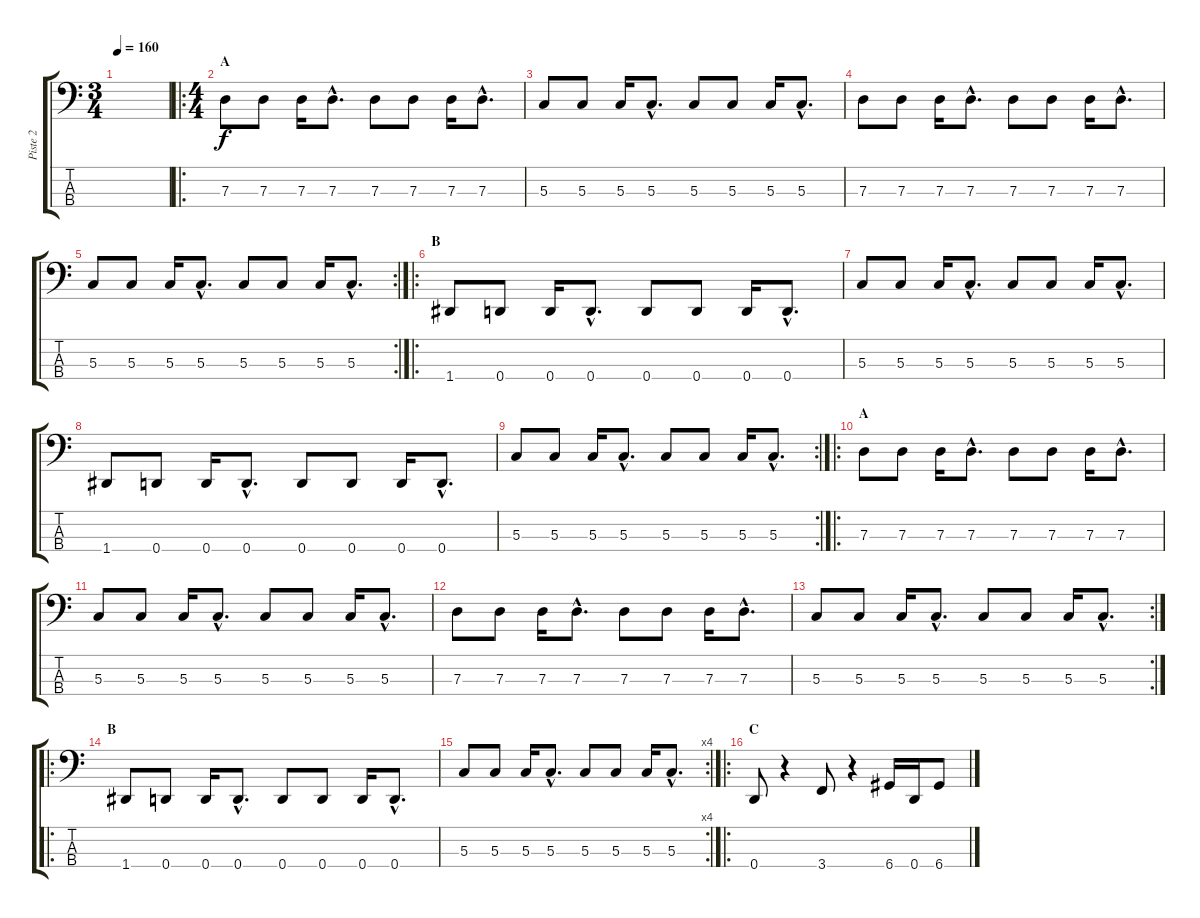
\track ("Piste 2" "Piste 2") {instrument electricbassfinger}
\staff {score tabs}
\tuning (F2 C2 G1 D1) {hide}
\ts (3 4)
\tempo 160
\clef f4
\ks c
|
\ro
\ts (4 4)
\section ("" "A")
7.3.8 7.3.8 7.3.16 7.3{hac}.8{d} 7.3.8 7.3.8 7.3.16 7.3{hac}.8{d} |
5.3.8 5.3.8 5.3.16 5.3{hac}.8{d} 5.3.8 5.3.8 5.3.16 5.3{hac}.8{d} |
7.3.8 7.3.8 7.3.16 7.3{hac}.8{d} 7.3.8 7.3.8 7.3.16 7.3{hac}.8{d} |
\rc 2
5.3.8 5.3.8 5.3.16 5.3{hac}.8{d} 5.3.8 5.3.8 5.3.16 5.3{hac}.8{d} |
\ro
\section ("" "B")
1.4.8 0.4.8 0.4.16 0.4{hac}.8{d} 0.4.8 0.4.8 0.4.16 0.4{hac}.8{d} |
5.3.8 5.3.8 5.3.16 5.3{hac}.8{d} 5.3.8 5.3.8 5.3.16 5.3{hac}.8{d} |
1.4.8 0.4.8 0.4.16 0.4{hac}.8{d} 0.4.8 0.4.8 0.4.16 0.4{hac}.8{d} |
\rc 2
5.3.8 5.3.8 5.3.16 5.3{hac}.8{d} 5.3.8 5.3.8 5.3.16 5.3{hac}.8{d} |
\ro
\section ("" "A")
7.3.8 7.3.8 7.3.16 7.3{hac}.8{d} 7.3.8 7.3.8 7.3.16 7.3{hac}.8{d} |
5.3.8 5.3.8 5.3.16 5.3{hac}.8{d} 5.3.8 5.3.8 5.3.16 5.3{hac}.8{d} |
7.3.8 7.3.8 7.3.16 7.3{hac}.8{d} 7.3.8 7.3.8 7.3.16 7.3{hac}.8{d} |
\rc 2
5.3.8 5.3.8 5.3.16 5.3{hac}.8{d} 5.3.8 5.3.8 5.3.16 5.3{hac}.8{d} |
\ro
\section ("" "B")
1.4.8 0.4.8 0.4.16 0.4{hac}.8{d} 0.4.8 0.4.8 0.4.16 0.4{hac}.8{d} |
\rc 4
5.3.8 5.3.8 5.3.16 5.3{hac}.8{d} 5.3.8 5.3.8 5.3.16 5.3{hac}.8{d} |
\ro
\section ("" "C")
0.4.8 r.4 3.4.8 r.4 6.4.16 0.4.16 6.4.8
